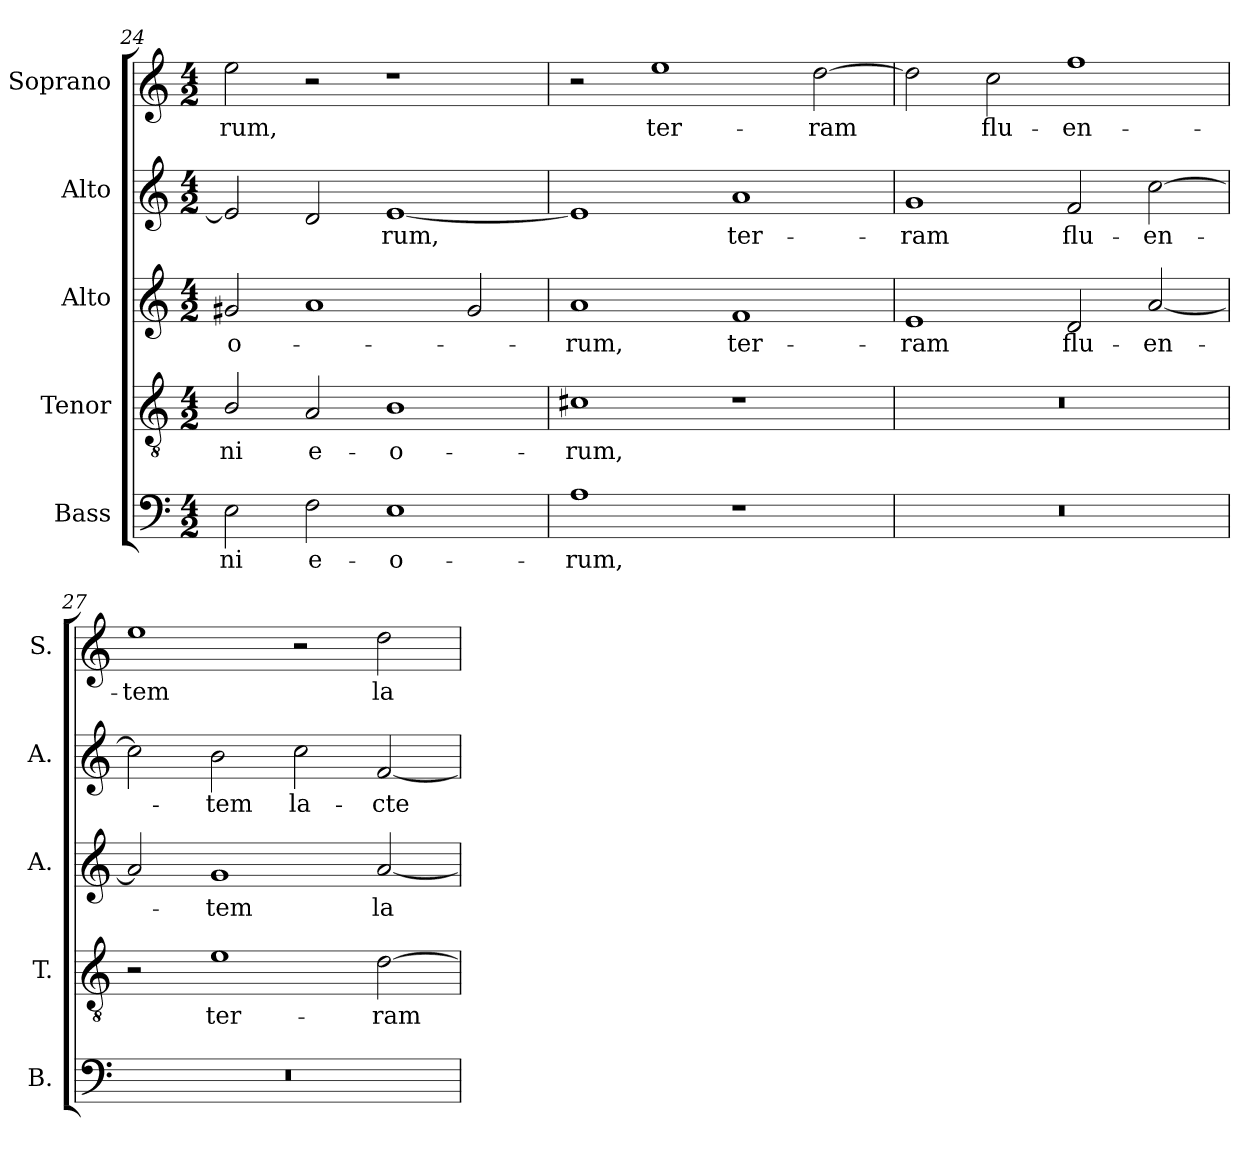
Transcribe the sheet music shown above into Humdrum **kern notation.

**kern	**text	**kern	**text	**kern	**text	**kern	**text	**kern	**text
*part5	*part5	*part4	*part4	*part3	*part3	*part2	*part2	*part1	*part1
*staff5	*staff5	*staff4	*staff4	*staff3	*staff3	*staff2	*staff2	*staff1	*staff1
*I"Bass	*	*I"Tenor	*	*I"Alto	*	*I"Alto	*	*I"Soprano	*
*I'B.	*	*I'T.	*	*I'A.	*	*I'A.	*	*I'S.	*
*clefF4	*	*clefGv2	*	*clefG2	*	*clefG2	*	*clefG2	*
*	*	*ITrd7c12	*	*	*	*	*	*	*
*k[]	*	*k[]	*	*k[]	*	*k[]	*	*k[]	*
*C:	*	*C:	*	*C:	*	*C:	*	*C:	*
*M4/2	*	*M4/2	*	*M4/2	*	*M4/2	*	*M4/2	*
=24	=24	=24	=24	=24	=24	=24	=24	=24	=24
!	!LO:LY:b:color=#000000	!	!	!	!	!	!	!	!
!	!	!	!LO:LY:b:color=#000000	!	!	!	!	!	!
!	!	!	!	!	!LO:LY:b:color=#000000	!	!	!	!
!	!	!	!	!	!	!	!	!	!LO:LY:b:color=#000000
2Ei\	-ni	2BBi/	-ni	2g#Xi/	-o-	2ei/]	.	2eei\	-rum,
!	!LO:LY:b:color=#000000	!	!	!	!	!	!	!	!
!	!	!	!LO:LY:b:color=#000000	!	!	!	!	!	!
2Fi\	e-	2AAi/	e-	1ai	.	2di/	.	2r	.
!	!LO:LY:b:color=#000000	!	!	!	!	!	!	!	!
!	!	!	!LO:LY:b:color=#000000	!	!	!	!	!	!
!	!	!	!	!	!	!	!LO:LY:b:color=#000000	!	!
1Ei	-o-	1BBi	-o-	.	.	[1ei	-rum,	1r	.
.	.	.	.	2g#i/	.	.	.	.	.
=25	=25	=25	=25	=25	=25	=25	=25	=25	=25
!	!LO:LY:b:color=#000000	!	!	!	!	!	!	!	!
!	!	!	!LO:LY:b:color=#000000	!	!	!	!	!	!
!	!	!	!	!	!LO:LY:b:color=#000000	!	!	!	!
1Ai	-rum,	1C#Xi	-rum,	1ai	-rum,	1ei]	.	2r	.
!	!	!	!	!	!	!	!	!	!LO:LY:b:color=#000000
.	.	.	.	.	.	.	.	1eei	ter-
!	!	!	!	!	!LO:LY:b:color=#000000	!	!	!	!
!	!	!	!	!	!	!	!LO:LY:b:color=#000000	!	!
1r	.	1r	.	1fi	ter-	1ai	ter-	.	.
!	!	!	!	!	!	!	!	!	!LO:LY:b:color=#000000
.	.	.	.	.	.	.	.	[2ddi\	-ram
!!LO:LB:g=z
=26	=26	=26	=26	=26	=26	=26	=26	=26	=26
!LO:N:vis=1	!	!LO:N:vis=1	!	!	!	!	!	!	!
!	!	!	!	!	!LO:LY:b:color=#000000	!	!	!	!
!	!	!	!	!	!	!	!LO:LY:b:color=#000000	!	!
0r	.	0r	.	1ei	-ram	1gi	-ram	2ddi\]	.
!	!	!	!	!	!	!	!	!	!LO:LY:b:color=#000000
.	.	.	.	.	.	.	.	2cci\	flu-
!	!	!	!	!	!LO:LY:b:color=#000000	!	!	!	!
!	!	!	!	!	!	!	!LO:LY:b:color=#000000	!	!
!	!	!	!	!	!	!	!	!	!LO:LY:b:color=#000000
.	.	.	.	2di/	flu-	2fi/	flu-	1ffi	-en-
!	!	!	!	!	!LO:LY:b:color=#000000	!	!	!	!
!	!	!	!	!	!	!	!LO:LY:b:color=#000000	!	!
.	.	.	.	[2ai/	-en-	[2cci\	-en-	.	.
=27	=27	=27	=27	=27	=27	=27	=27	=27	=27
!LO:N:vis=1	!	!	!	!	!	!	!	!	!
!	!	!	!	!	!	!	!	!	!LO:LY:b:color=#000000
0r	.	2r	.	2ai/]	.	2cci\]	.	1eei	-tem
!	!	!	!LO:LY:b:color=#000000	!	!	!	!	!	!
!	!	!	!	!	!LO:LY:b:color=#000000	!	!	!	!
!	!	!	!	!	!	!	!LO:LY:b:color=#000000	!	!
.	.	1Ei	ter-	1gi	-tem	2bi\	-tem	.	.
!	!	!	!	!	!	!	!LO:LY:b:color=#000000	!	!
.	.	.	.	.	.	2cci\	la-	2r	.
!	!	!	!LO:LY:b:color=#000000	!	!	!	!	!	!
!	!	!	!	!	!LO:LY:b:color=#000000	!	!	!	!
!	!	!	!	!	!	!	!LO:LY:b:color=#000000	!	!
!	!	!	!	!	!	!	!	!	!LO:LY:b:color=#000000
.	.	[2Di\	-ram	[2ai/	la-	[2fi/	-cte	2ddi\	la-
=	=	=	=	=	=	=	=	=	=
*-	*-	*-	*-	*-	*-	*-	*-	*-	*-
